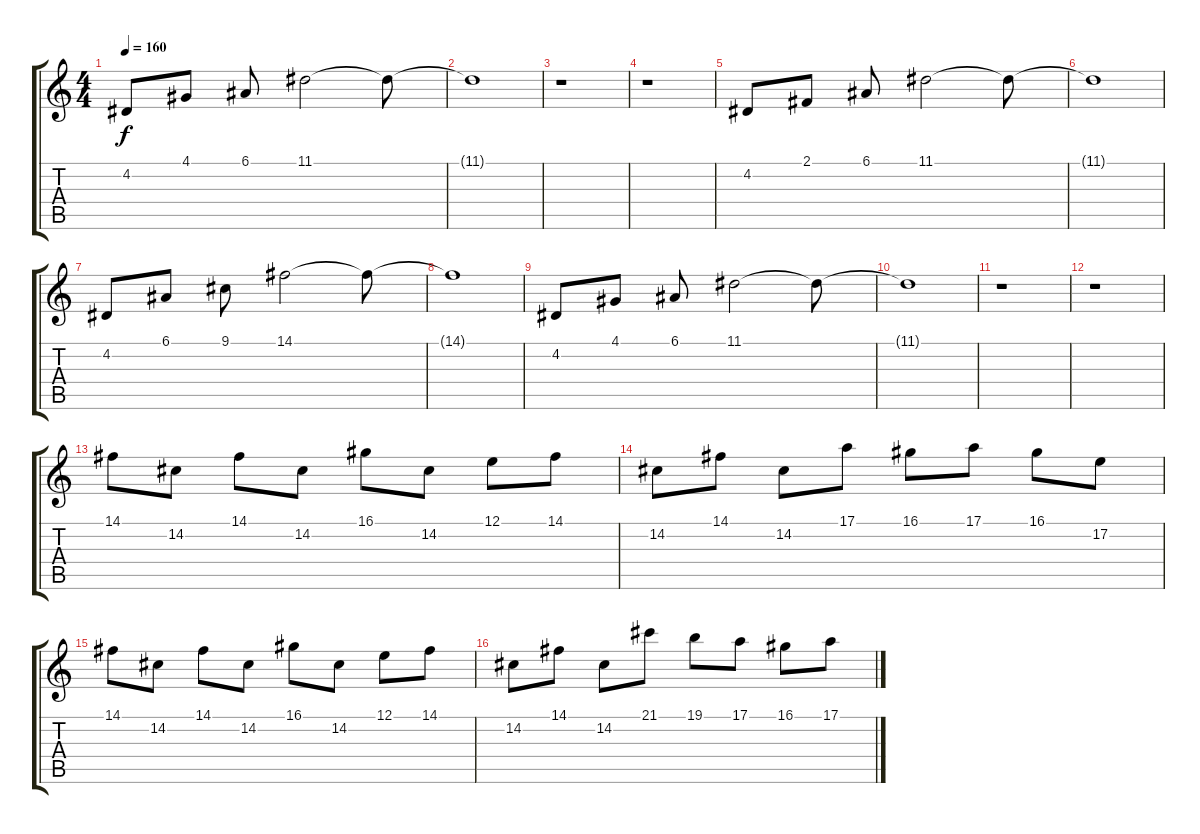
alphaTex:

\track "" {instrument electricpiano2}
\staff {score tabs}
\tuning (E4 B3 G3 D3 A2 E2) {hide}
\ts (4 4)
\tempo 160
\clef g2
\ks c
4.2.8{dy f} 4.1.8 6.1.8 11.1.2 11.1{t}.8 |
11.1{t}.1 |
r.1 |
r.1 |
4.2.8 2.1.8 6.1.8 11.1.2 11.1{t}.8 |
11.1{t}.1 |
4.2.8 6.1.8 9.1.8 14.1.2 14.1{t}.8 |
14.1{t}.1 |
4.2.8 4.1.8 6.1.8 11.1.2 11.1{t}.8 |
11.1{t}.1 |
r.1 |
r.1 |
14.1.8 14.2.8 14.1.8 14.2.8 16.1.8 14.2.8 12.1.8 14.1.8 |
14.2.8 14.1.8 14.2.8 17.1.8 16.1.8 17.1.8 16.1.8 17.2.8 |
14.1.8 14.2.8 14.1.8 14.2.8 16.1.8 14.2.8 12.1.8 14.1.8 |
14.2.8 14.1.8 14.2.8 21.1.8 19.1.8 17.1.8 16.1.8 17.1.8
